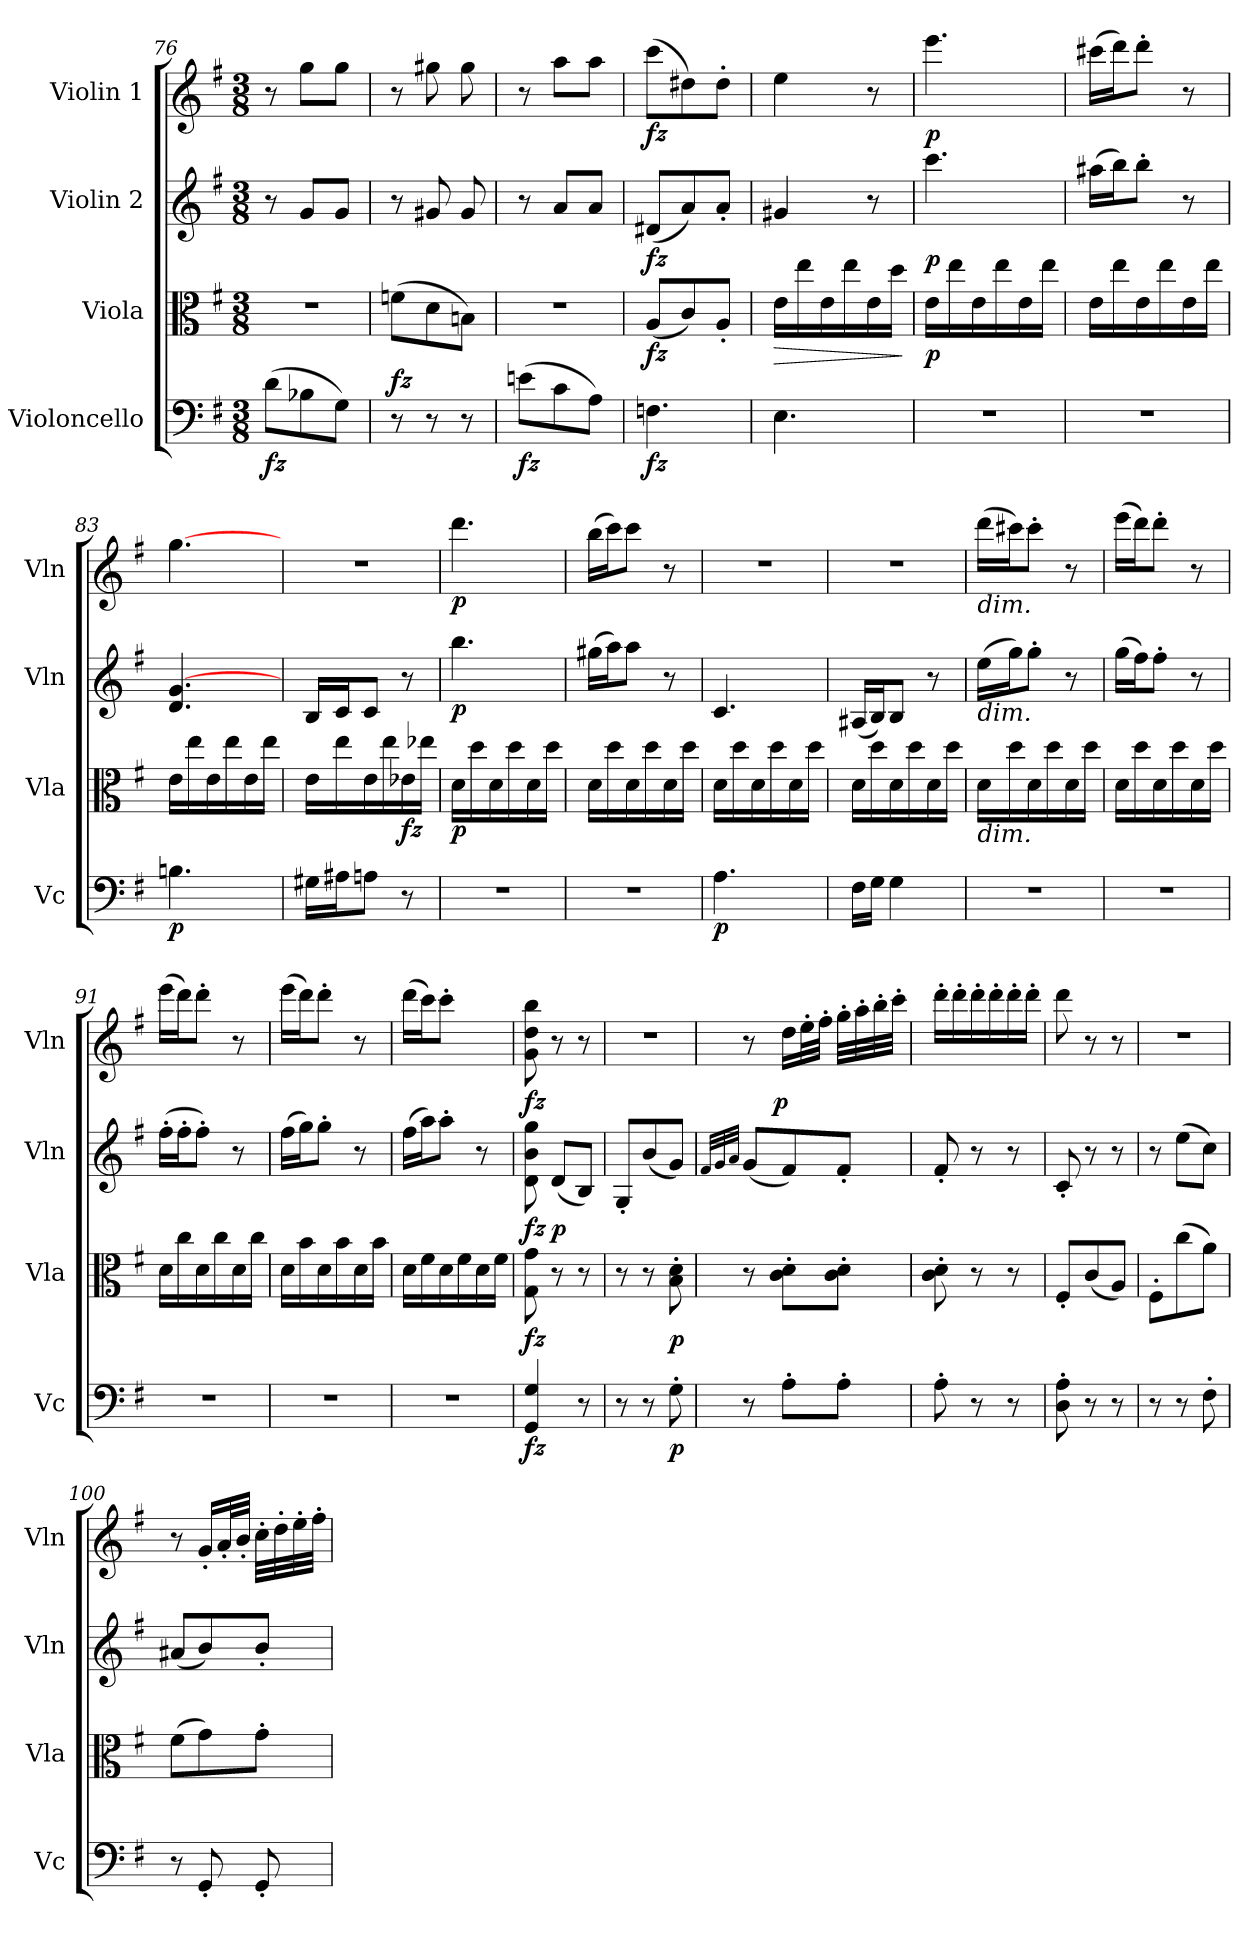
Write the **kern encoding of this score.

**kern	**dynam	**kern	**dynam	**kern	**dynam	**kern	**dynam
*part4	*part4	*part3	*part3	*part2	*part2	*part1	*part1
*staff4	*staff4	*staff3	*staff3	*staff2	*staff2	*staff1	*staff1
*I"Violoncello	*	*I"Viola	*	*I"Violin 2	*	*I"Violin 1	*
*I'Vc	*	*I'Vla	*	*I'Vln	*	*I'Vln	*
*clefF4	*	*clefC3	*	*clefG2	*	*clefG2	*
*k[f#]	*	*k[f#]	*	*k[f#]	*	*k[f#]	*
*G:	*	*G:	*	*G:	*	*G:	*
*M3/8	*	*M3/8	*	*M3/8	*	*M3/8	*
=76	=76	=76	=76	=76	=76	=76	=76
!	!LO:DY:b	!	!	!	!	!	!
(8d\L	fz	4.r	.	8r	.	8r	.
8B-X\	.	.	.	8g/L	.	8gg\L	.
8G\J)	.	.	.	8g/J	.	8gg\J	.
=77	=77	=77	=77	=77	=77	=77	=77
!	!LO:DY:a	!	!	!	!	!	!
8r	fz	(8fn\L	.	8r	.	8r	.
8r	.	8d\	.	8g#X/	.	8gg#X\	.
8r	.	8Bn\J)	.	8g#/	.	8gg#\	.
=78	=78	=78	=78	=78	=78	=78	=78
!	!LO:DY:b	!	!	!	!	!	!
(8en\L	fz	4.r	.	8r	.	8r	.
8c\	.	.	.	8a/L	.	8aa\L	.
8A\J)	.	.	.	8a/J	.	8aa\J	.
=79	=79	=79	=79	=79	=79	=79	=79
!	!LO:DY:b	!	!LO:DY:b	!	!LO:DY:b	!	!LO:DY:b
4.Fn\	fz	(8A/L	fz	(8d#X/L	fz	(8ccc\L	fz
.	.	8c/)	.	8a/)	.	8dd#X\)	.
.	.	8A'</J	.	8a'</J	.	8dd#'>\J	.
=80	=80	=80	=80	=80	=80	=80	=80
!	!	!	!LO:HP:b	!	!	!	!
4.E\	.	16e\LL	>	4g#X/	.	4ee\	.
.	.	16ee\	.	.	.	.	.
.	.	16e\	.	.	.	.	.
.	.	16ee\	.	.	.	.	.
.	.	16e\	.	8r	.	8r	.
.	.	16dd\JJ	.	.	.	.	.
.	.	.	]	.	.	.	.
=81	=81	=81	=81	=81	=81	=81	=81
!	!	!	!LO:DY:b	!	!LO:DY:b	!	!LO:DY:b
4.r	.	16e\LL	p	4.ccc\	p	4.eee\	p
.	.	16ee\	.	.	.	.	.
.	.	16e\	.	.	.	.	.
.	.	16ee\	.	.	.	.	.
.	.	16e\	.	.	.	.	.
.	.	16ee\JJ	.	.	.	.	.
=82	=82	=82	=82	=82	=82	=82	=82
4.r	.	16e\LL	.	(16aa#X\LL	.	(16ccc#X\LL	.
.	.	16ee\	.	16bb\J)	.	16ddd\J)	.
.	.	16e\	.	8bb'>\J	.	8ddd'>\J	.
.	.	16ee\	.	.	.	.	.
.	.	16e\	.	8r	.	8r	.
.	.	16ee\JJ	.	.	.	.	.
=83	=83	=83	=83	=83	=83	=83	=83
!	!LO:DY:b	!	!	!	!	!	!
4.Bn\	p	16e\LL	.	4.d/ [4.g/	.	[4.gg\	.
.	.	16ee\	.	.	.	.	.
.	.	16e\	.	.	.	.	.
.	.	16ee\	.	.	.	.	.
.	.	16e\	.	.	.	.	.
.	.	16ee\JJ	.	.	.	.	.
=84	=84	=84	=84	=84	=84	=84	=84
16G#X\LL	.	16e\LL	.	16B/LL	.	4.r	.
16A#X\J	.	16ee\	.	16c/J	.	.	.
8An\J	.	16e\	.	8c/J	.	.	.
.	.	16ee\	.	.	.	.	.
!	!	!	!LO:DY:b	!	!	!	!
8r	.	16e-X\	fz	8r	.	.	.
.	.	16ee-X\JJ	.	.	.	.	.
=85	=85	=85	=85	=85	=85	=85	=85
!	!	!	!LO:DY:b	!	!LO:DY:b	!	!LO:DY:b
4.r	.	16d\LL	p	4.bb\	p	4.ddd\	p
.	.	16dd\	.	.	.	.	.
.	.	16d\	.	.	.	.	.
.	.	16dd\	.	.	.	.	.
.	.	16d\	.	.	.	.	.
.	.	16dd\JJ	.	.	.	.	.
=86	=86	=86	=86	=86	=86	=86	=86
4.r	.	16d\LL	.	(16gg#X\LL	.	(16bb\LL	.
.	.	16dd\	.	16aa\J)	.	16ccc\J)	.
.	.	16d\	.	8aa\J	.	8ccc\J	.
.	.	16dd\	.	.	.	.	.
.	.	16d\	.	8r	.	8r	.
.	.	16dd\JJ	.	.	.	.	.
=87	=87	=87	=87	=87	=87	=87	=87
!	!LO:DY:b	!	!	!	!	!	!
4.A\	p	16d\LL	.	4.c/	.	4.r	.
.	.	16dd\	.	.	.	.	.
.	.	16d\	.	.	.	.	.
.	.	16dd\	.	.	.	.	.
.	.	16d\	.	.	.	.	.
.	.	16dd\JJ	.	.	.	.	.
=88	=88	=88	=88	=88	=88	=88	=88
16F#\LL	.	16d\LL	.	(16A#X/LL	.	4.r	.
16G\JJ	.	16dd\	.	16B/J)	.	.	.
4G\	.	16d\	.	8B/J	.	.	.
.	.	16dd\	.	.	.	.	.
.	.	16d\	.	8r	.	.	.
.	.	16dd\JJ	.	.	.	.	.
=89	=89	=89	=89	=89	=89	=89	=89
!	!	!	!	!	!	!LO:TX:b:i:t=dim.	!
!	!	!	!	!LO:TX:b:i:t=dim.	!	!	!
!	!	!LO:TX:b:i:t=dim.	!	!	!	!	!
4.r	.	16d\LL	.	(16ee\LL	.	(16ddd\LL	.
.	.	16dd\	.	16gg\J)	.	16ccc#X\J)	.
.	.	16d\	.	8gg'>\J	.	8ccc#'>\J	.
.	.	16dd\	.	.	.	.	.
.	.	16d\	.	8r	.	8r	.
.	.	16dd\JJ	.	.	.	.	.
=90	=90	=90	=90	=90	=90	=90	=90
4.r	.	16d\LL	.	(16gg\LL	.	(16eee\LL	.
.	.	16dd\	.	16ff#\J)	.	16ddd\J)	.
.	.	16d\	.	8ff#'>\J	.	8ddd'>\J	.
.	.	16dd\	.	.	.	.	.
.	.	16d\	.	8r	.	8r	.
.	.	16dd\JJ	.	.	.	.	.
=91	=91	=91	=91	=91	=91	=91	=91
4.r	.	16d\LL	.	(16ff#'>\LL	.	(16eee\LL	.
.	.	16cc\	.	16ff#'>\J	.	16ddd\J)	.
.	.	16d\	.	8ff#'>\J)	.	8ddd'>\J	.
.	.	16cc\	.	.	.	.	.
.	.	16d\	.	8r	.	8r	.
.	.	16cc\JJ	.	.	.	.	.
=92	=92	=92	=92	=92	=92	=92	=92
4.r	.	16d\LL	.	(16ff#\LL	.	(16eee\LL	.
.	.	16b\	.	16gg\J)	.	16ddd\J)	.
.	.	16d\	.	8gg'>\J	.	8ddd'>\J	.
.	.	16b\	.	.	.	.	.
.	.	16d\	.	8r	.	8r	.
.	.	16b\JJ	.	.	.	.	.
=93	=93	=93	=93	=93	=93	=93	=93
4.r	.	16d\LL	.	(16ff#\LL	.	(16ddd\LL	.
.	.	16f#\	.	16aa\J)	.	16ccc\J)	.
.	.	16d\	.	8aa'>\J	.	8ccc'>\J	.
.	.	16f#\	.	.	.	.	.
.	.	16d\	.	8r	.	8ryy	.
.	.	16f#\JJ	.	.	.	.	.
=94	=94	=94	=94	=94	=94	=94	=94
!	!LO:DY:b	!	!LO:DY:b	!	!LO:DY:b	!	!LO:DY:b
4GG/ 4G/	fz	8G\ 8g\	fz	8d\ 8b\ 8gg\	fz	8g\ 8dd\ 8bb\	fz
!	!	!	!	!	!LO:DY:b	!	!
.	.	8r	.	(8d/L	p	8r	.
8r	.	8r	.	8B/J)	.	8r	.
=95	=95	=95	=95	=95	=95	=95	=95
8r	.	8r	.	8G'</L	.	4.r	.
8r	.	8r	.	(8b/	.	.	.
!	!LO:DY:b	!	!LO:DY:b	!	!	!	!
8G'>\	p	8B\'> 8d\'>	p	8g/J)	.	.	.
=96	=96	=96	=96	=96	=96	=96	=96
.	.	.	.	32qf#/LLL	.	.	.
.	.	.	.	32qg/	.	.	.
.	.	.	.	32qa/JJJ	.	.	.
*	*	*	*	*	*	*^	*
8r	.	8r	.	(8g/L	.	8r	12ryy	.
.	.	.	.	.	.	.	48ryy	.
!	!	!	!	!	!	!	!	!LO:DY:b
.	.	.	.	.	.	.	6ryy	p
8A'>\L	.	8c\'> 8d\'>L	.	8f#/)	.	16dd\LL	.	.
.	.	.	.	.	.	32ee'>\L	.	.
.	.	.	.	.	.	32ff#'>\JJJ	.	.
8A'>\J	.	8c\'> 8d\'>J	.	8f#'</J	.	32gg'>\LLL	.	.
.	.	.	.	.	.	.	12ryy	.
.	.	.	.	.	.	32aa'>\	.	.
.	.	.	.	.	.	32bb'>\	.	.
.	.	.	.	.	.	32ccc'>\JJJ	.	.
.	.	.	.	.	.	.	48ryy	.
*	*	*	*	*	*	*v	*v	*
=97	=97	=97	=97	=97	=97	=97	=97
8A'>\	.	8c\'> 8d\'>	.	8f#'</	.	16ddd'>'>\LL	.
.	.	.	.	.	.	16ddd'>\	.
8r	.	8r	.	8r	.	16ddd'>\	.
.	.	.	.	.	.	16ddd'>\	.
8r	.	8r	.	8r	.	16ddd'>\	.
.	.	.	.	.	.	16ddd'>\JJ	.
=98	=98	=98	=98	=98	=98	=98	=98
8D\'> 8A\'>	.	8F#'</L	.	8c'</	.	8ddd\	.
8r	.	(8c/	.	8r	.	8r	.
8r	.	8A/J)	.	8r	.	8r	.
=99	=99	=99	=99	=99	=99	=99	=99
8r	.	8F#'>\L	.	8r	.	4.r	.
8r	.	(8cc\	.	(8ee\L	.	.	.
8F#'>\	.	8a\J)	.	8cc\J)	.	.	.
=100	=100	=100	=100	=100	=100	=100	=100
8r	.	(8f#\L	.	(8a#X/L	.	8r	.
8GG'</	.	8g\)	.	8b/)	.	16g'</LL	.
.	.	.	.	.	.	32a'</L	.
.	.	.	.	.	.	32b'</JJJ	.
8GG'</	.	8g'>\J	.	8b'</J	.	32cc'>\LLL	.
.	.	.	.	.	.	32dd'>\	.
.	.	.	.	.	.	32ee'>\	.
.	.	.	.	.	.	32ff#'>\JJJ	.
=	=	=	=	=	=	=	=
*-	*-	*-	*-	*-	*-	*-	*-
